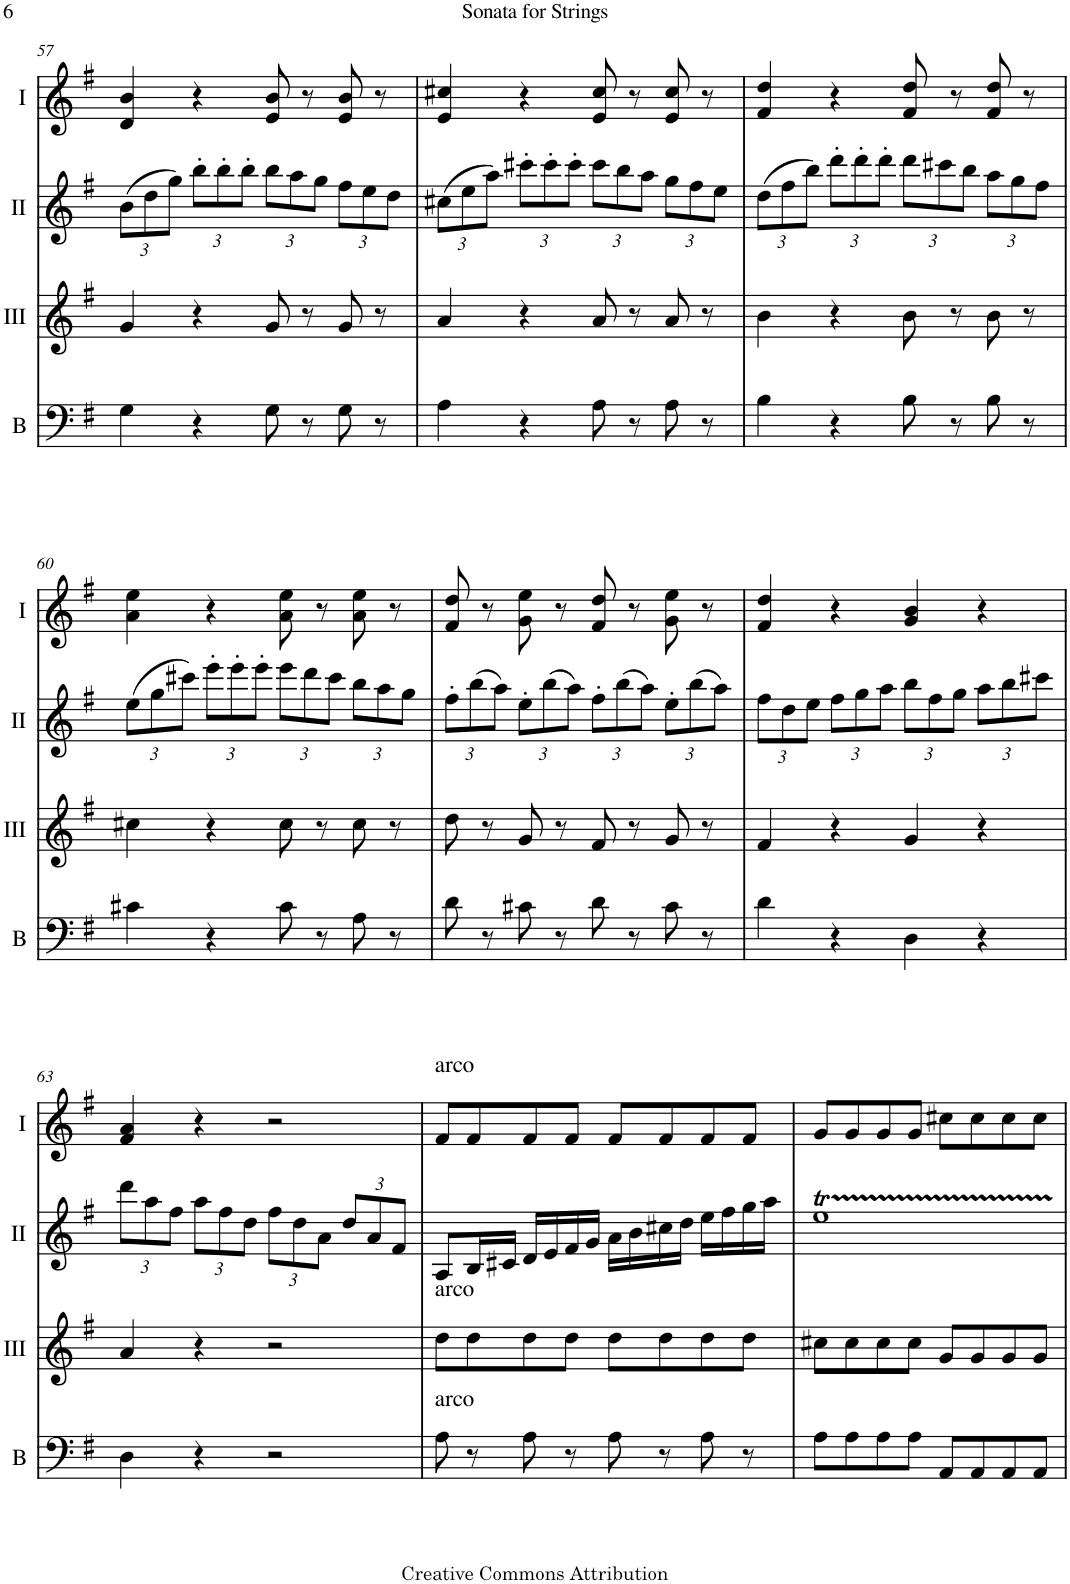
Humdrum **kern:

**kern	**kern	**kern	**kern
*part4	*part3	*part2	*part1
*staff4	*staff3	*staff2	*staff1
*I"Bass	*I"Acc. 3	*I"Acc. 2	*I"Acc. 1
*I'B	*	*	*
!!LO:PB:g=z
*clefF4	*clefG2	*clefG2	*clefG2
*Trd7c12	*Trd7c12	*	*
*k[f#]	*k[f#]	*k[f#]	*k[f#]
*M4/4	*M4/4	*M4/4	*M4/4
*met(c)	*met(c)	*met(c)	*met(c)
*	*	*Xbrackettup	*
=57	=57	=57	=57
4G\	4g/	(12b\L	4d/ 4b/
.	.	12dd\	.
.	.	12gg\J)	.
4r	4r	12bb'\L	4r
.	.	12bb'\	.
.	.	12bb'\J	.
8G\	8g/	12bb\L	8e/ 8b/
.	.	12aa\	.
8r	8r	.	8r
.	.	12gg\J	.
8G\	8g/	12ff#\L	8e/ 8b/
.	.	12ee\	.
8r	8r	.	8r
.	.	12dd\J	.
=58	=58	=58	=58
4A\	4a/	(12cc#X\L	4e/ 4cc#X/
.	.	12ee\	.
.	.	12aa\J)	.
4r	4r	12ccc#X'\L	4r
.	.	12ccc#'\	.
.	.	12ccc#'\J	.
8A\	8a/	12ccc#\L	8e/ 8cc#/
.	.	12bb\	.
8r	8r	.	8r
.	.	12aa\J	.
8A\	8a/	12gg\L	8e/ 8cc#/
.	.	12ff#\	.
8r	8r	.	8r
.	.	12ee\J	.
=59	=59	=59	=59
4B\	4b\	(12dd\L	4f#/ 4dd/
.	.	12ff#\	.
.	.	12bb\J)	.
4r	4r	12ddd'\L	4r
.	.	12ddd'\	.
.	.	12ddd'\J	.
8B\	8b\	12ddd\L	8f#/ 8dd/
.	.	12ccc#X\	.
8r	8r	.	8r
.	.	12bb\J	.
8B\	8b\	12aa\L	8f#/ 8dd/
.	.	12gg\	.
8r	8r	.	8r
.	.	12ff#\J	.
!!LO:LB:g=z
=60	=60	=60	=60
4c#X\	4cc#X\	(12ee\L	4a\ 4ee\
.	.	12gg\	.
.	.	12ccc#X\J)	.
4r	4r	12eee'\L	4r
.	.	12eee'\	.
.	.	12eee'\J	.
8c#\	8cc#\	12eee\L	8a\ 8ee\
.	.	12ddd\	.
8r	8r	.	8r
.	.	12ccc#\J	.
8A\	8cc#\	12bb\L	8a\ 8ee\
.	.	12aa\	.
8r	8r	.	8r
.	.	12gg\J	.
=61	=61	=61	=61
8d\	8dd\	12ff#'\L	8f#/ 8dd/
.	.	(12bb\	.
8r	8r	.	8r
.	.	12aa\J)	.
8c#X\	8g/	12ee'\L	8g\ 8ee\
.	.	(12bb\	.
8r	8r	.	8r
.	.	12aa\J)	.
8d\	8f#/	12ff#'\L	8f#/ 8dd/
.	.	(12bb\	.
8r	8r	.	8r
.	.	12aa\J)	.
8c#\	8g/	12ee'\L	8g\ 8ee\
.	.	(12bb\	.
8r	8r	.	8r
.	.	12aa\J)	.
=62	=62	=62	=62
4d\	4f#/	12ff#\L	4f#/ 4dd/
.	.	12dd\	.
.	.	12ee\J	.
4r	4r	12ff#\L	4r
.	.	12gg\	.
.	.	12aa\J	.
4D\	4g/	12bb\L	4g/ 4b/
.	.	12ff#\	.
.	.	12gg\J	.
4r	4r	12aa\L	4r
.	.	12bb\	.
.	.	12ccc#X\J	.
!!LO:LB:g=z
=63	=63	=63	=63
4D\	4a/	12ddd\L	4f#/ 4a/
.	.	12aa\	.
.	.	12ff#\J	.
4r	4r	12aa\L	4r
.	.	12ff#\	.
.	.	12dd\J	.
2r	2r	12ff#\L	2r
.	.	12dd\	.
.	.	12a\J	.
.	.	12dd/L	.
.	.	12a/	.
.	.	12f#/J	.
=64	=64	=64	=64
!	!	!	!LO:TX:a:t=arco
!	!LO:TX:a:t=arco	!	!
!LO:TX:a:t=arco	!	!	!
8A\	8dd\L	8A/L	8f#/L
8r	8dd\	16B/L	8f#/
.	.	16c#X/JJ	.
8A\	8dd\	16d/LL	8f#/
.	.	16e/	.
8r	8dd\J	16f#/	8f#/J
.	.	16g/JJ	.
8A\	8dd\L	16a\LL	8f#/L
.	.	16b\	.
8r	8dd\	16cc#X\	8f#/
.	.	16dd\JJ	.
8A\	8dd\	16ee\LL	8f#/
.	.	16ff#\	.
8r	8dd\J	16gg\	8f#/J
.	.	16aa\JJ	.
=65	=65	=65	=65
8A\L	8cc#X\L	1eeT	8g/L
8A\	8cc#\	.	8g/
8A\	8cc#\	.	8g/
8A\J	8cc#\J	.	8g/J
8AA/L	8g/L	.	8cc#X\L
8AA/	8g/	.	8cc#\
8AA/	8g/	.	8cc#\
8AA/J	8g/J	.	8cc#\J
=	=	=	=
*-	*-	*-	*-
